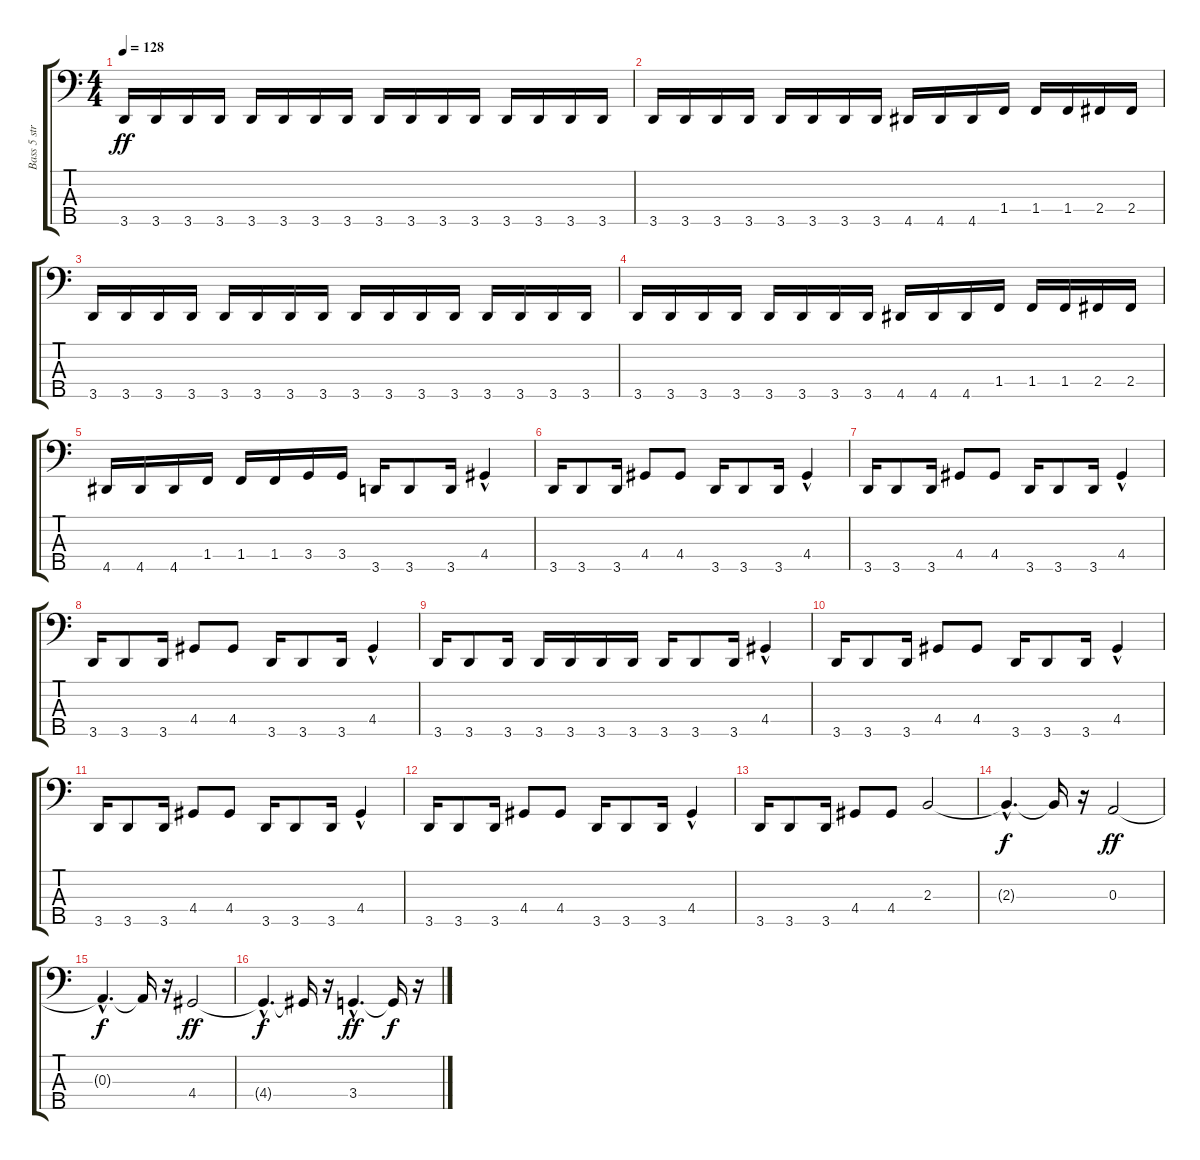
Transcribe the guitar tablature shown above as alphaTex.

\track ("Bass 5 strings" "Bass 5 str") {instrument electricbasspick}
\staff {score tabs}
\tuning (G2 D2 A1 E1 B0) {hide}
\ts (4 4)
\tempo 128
\clef f4
\ks c
3.5.16{dy ff} 3.5.16 3.5.16 3.5.16 3.5.16 3.5.16 3.5.16 3.5.16 3.5.16 3.5.16 3.5.16 3.5.16 3.5.16 3.5.16 3.5.16 3.5.16 |
3.5.16 3.5.16 3.5.16 3.5.16 3.5.16 3.5.16 3.5.16 3.5.16 4.5.16 4.5.16 4.5.16 1.4.16 1.4.16 1.4.16 2.4.16 2.4.16 |
3.5.16 3.5.16 3.5.16 3.5.16 3.5.16 3.5.16 3.5.16 3.5.16 3.5.16 3.5.16 3.5.16 3.5.16 3.5.16 3.5.16 3.5.16 3.5.16 |
3.5.16 3.5.16 3.5.16 3.5.16 3.5.16 3.5.16 3.5.16 3.5.16 4.5.16 4.5.16 4.5.16 1.4.16 1.4.16 1.4.16 2.4.16 2.4.16 |
4.5.16 4.5.16 4.5.16 1.4.16 1.4.16 1.4.16 3.4.16 3.4.16 3.5.16 3.5.8 3.5.16 4.4{hac}.4 |
3.5.16 3.5.8 3.5.16 4.4.8 4.4.8 3.5.16 3.5.8 3.5.16 4.4{hac}.4 |
3.5.16 3.5.8 3.5.16 4.4.8 4.4.8 3.5.16 3.5.8 3.5.16 4.4{hac}.4 |
3.5.16 3.5.8 3.5.16 4.4.8 4.4.8 3.5.16 3.5.8 3.5.16 4.4{hac}.4 |
3.5.16 3.5.8 3.5.16 3.5.16 3.5.16 3.5.16 3.5.16 3.5.16 3.5.8 3.5.16 4.4{hac}.4 |
3.5.16 3.5.8 3.5.16 4.4.8 4.4.8 3.5.16 3.5.8 3.5.16 4.4{hac}.4 |
3.5.16 3.5.8 3.5.16 4.4.8 4.4.8 3.5.16 3.5.8 3.5.16 4.4{hac}.4 |
3.5.16 3.5.8 3.5.16 4.4.8 4.4.8 3.5.16 3.5.8 3.5.16 4.4{hac}.4 |
3.5.16 3.5.8 3.5.16 4.4.8 4.4.8 2.3.2 |
2.3{hac t}.4{d dy f} 2.3{t}.16 r.16 0.3.2{dy ff} |
0.3{hac t}.4{d dy f} 0.3{t}.16 r.16 4.4.2{dy ff} |
4.4{hac t}.4{d dy f} 4.4{t}.16 r.16 3.4{hac}.4{d dy ff} 3.4{t}.16{dy f} r.16
